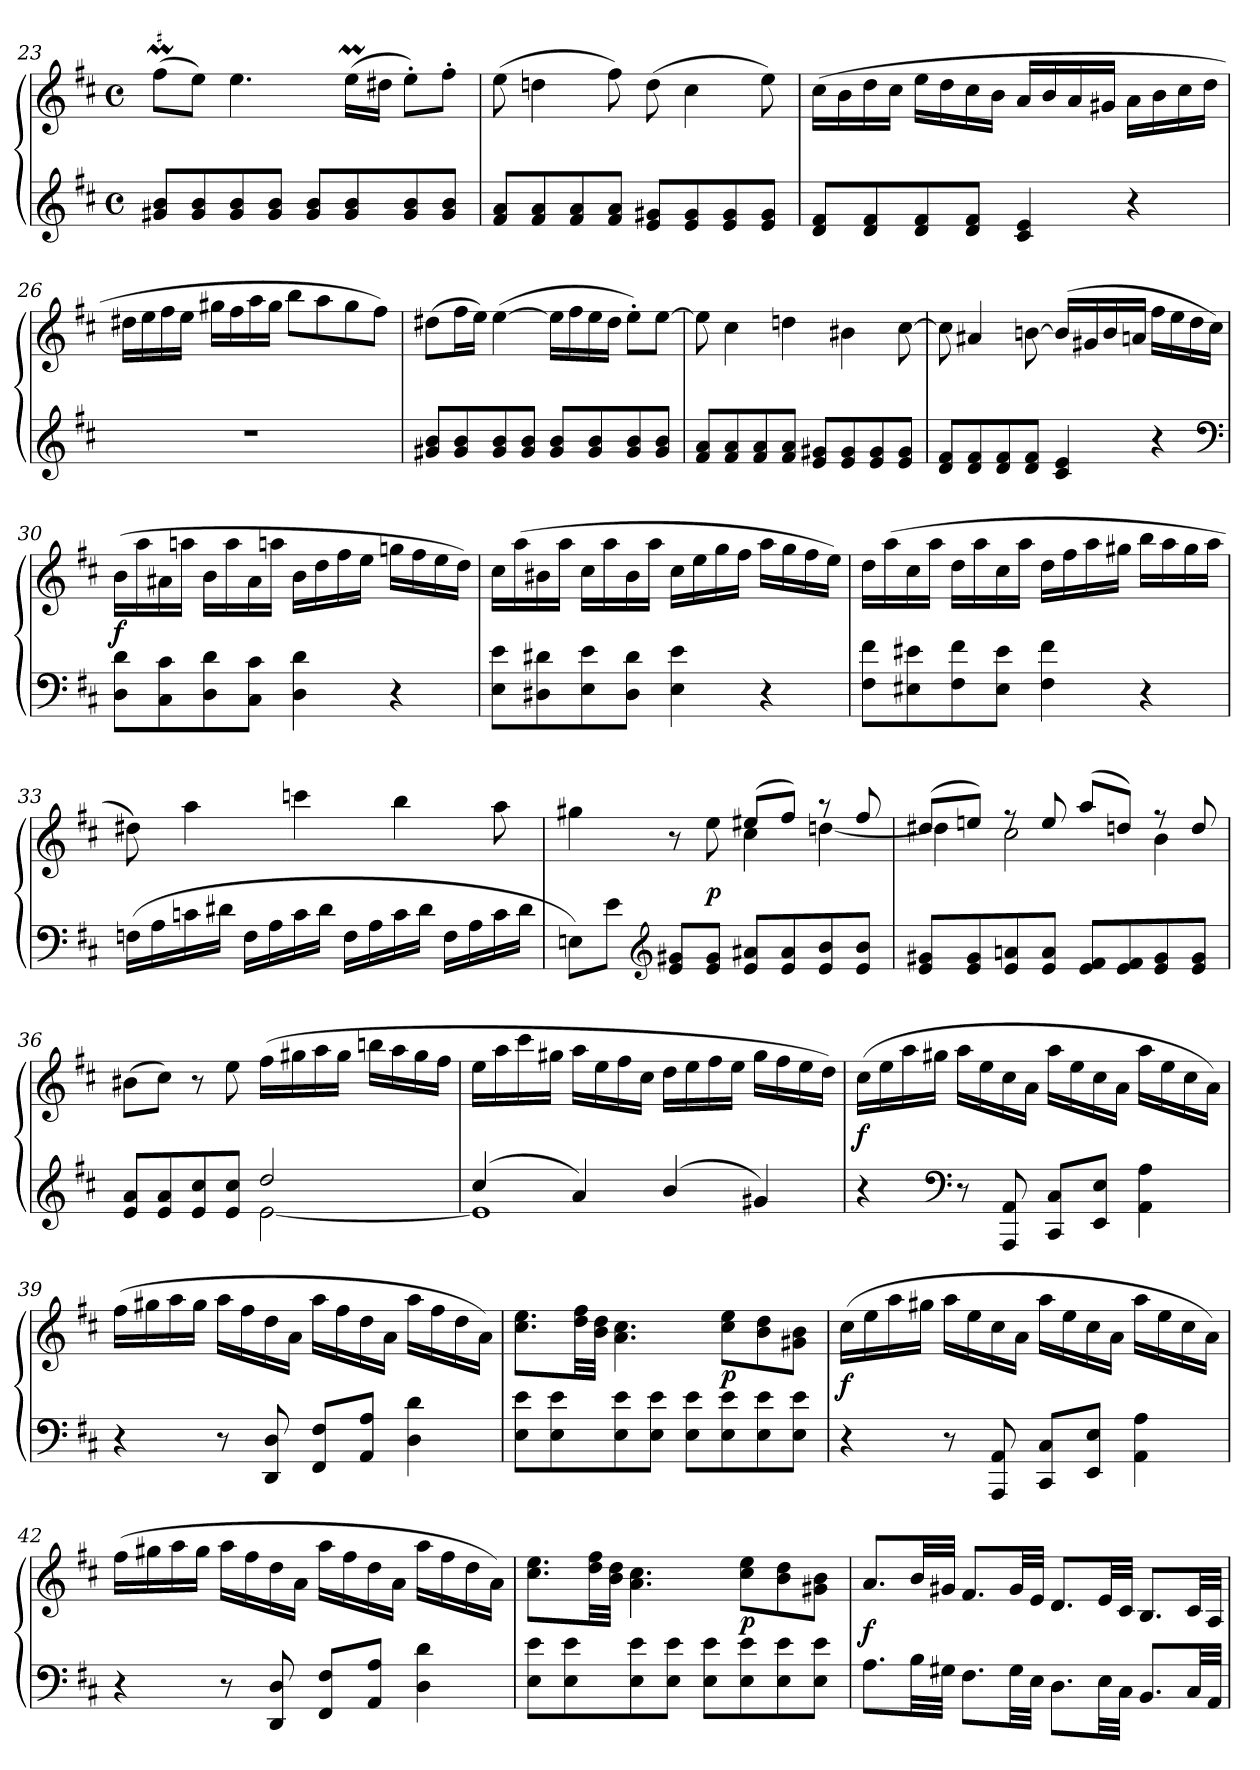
**kern	**kern	**dynam
*part1	*part1	*part1
*staff2	*staff1	*staff1/2
*clefG2	*clefG2	*
*k[f#c#]	*k[f#c#]	*
*M4/4	*M4/4	*
*met(c)	*met(c)	*
=23	=23	=23
!	!LO:MOR:acc=#	!
8g#X 8bL	(8ff#ML	.
8g# 8b	8eeJ)	.
8g# 8b	4.ee	.
8g# 8bJ	.	.
8g# 8bL	.	.
8g# 8b	(16eeMLL	.
.	16dd#XJJ	.
8g# 8b	8ee'L)	.
8g# 8bJ	8ff#'J	.
=24	=24	=24
8f# 8aL	(8ee	.
8f# 8a	4ddn	.
8f# 8a	.	.
8f# 8aJ	8ff#)	.
8e 8g#XL	(8dd	.
8e 8g#	4cc#	.
8e 8g#	.	.
8e 8g#J	8ee)	.
=25	=25	=25
8d 8f#L	(16cc#LL	.
.	16b	.
8d 8f#	16dd	.
.	16cc#JJ	.
8d 8f#	16eeLL	.
.	16dd	.
8d 8f#J	16cc#	.
.	16bJJ	.
4c# 4e	16aLL	.
.	16b	.
.	16a	.
.	16g#XJJ	.
4r	16aLL	.
.	16b	.
.	16cc#	.
.	16ddJJ	.
=26	=26	=26
1r	16dd#XLL	.
.	16ee	.
.	16ff#	.
.	16eeJJ	.
.	16gg#XLL	.
.	16ff#	.
.	16aa	.
.	16gg#JJ	.
.	8bbL	.
.	8aa	.
.	8gg#	.
.	8ff#J)	.
=27	=27	=27
8g#X 8bL	(8dd#XL	.
8g# 8b	16ff#L	.
.	16eeJJ)	.
8g# 8b	([4ee	.
8g# 8bJ	.	.
8g# 8bL	16eeLL]	.
.	16ff#	.
8g# 8b	16ee	.
.	16dd#JJ	.
8g# 8b	8ee'L)	.
8g# 8bJ	[8eeJ	.
=28	=28	=28
8f# 8aL	8ee]	.
8f# 8a	4cc#	.
8f# 8a	.	.
8f# 8aJ	4ddn	.
8e 8g#XL	.	.
8e 8g#	4b#X	.
8e 8g#	.	.
8e 8g#J	[8cc#	.
=29	=29	=29
8d 8f#L	8cc#]	.
8d 8f#	4a#X	.
8d 8f#	.	.
8d 8f#J	[8bn	.
4c# 4e	(16bLL]	.
.	16g#X	.
.	16b	.
.	16anJJ	.
4r	16ff#LL	.
.	16ee	.
.	16dd	.
.	16cc#JJ)	.
*clefF4	*	*
=30	=30	=30
8D 8dL	(16bLL	f
.	16aa	.
8C# 8c#	16a#X	.
.	16aanJJ	.
8D 8d	16bLL	.
.	16aa	.
8C# 8c#J	16a#	.
.	16aanJJ	.
4D 4d	16bLL	.
.	16dd	.
.	16ff#	.
.	16eeJJ	.
4r	16ggnLL	.
.	16ff#	.
.	16ee	.
.	16ddJJ)	.
=31	=31	=31
8E 8eL	16cc#LL	.
.	(16aa	.
8D#X 8d#X	16b#X	.
.	16aaJJ	.
8E 8e	16cc#LL	.
.	16aa	.
8D# 8d#J	16b#	.
.	16aaJJ	.
4E 4e	16cc#LL	.
.	16ee	.
.	16gg	.
.	16ff#JJ	.
4r	16aaLL	.
.	16gg	.
.	16ff#	.
.	16eeJJ)	.
=32	=32	=32
8F# 8f#L	16ddLL	.
.	(16aa	.
8E#X 8e#X	16cc#	.
.	16aaJJ	.
8F# 8f#	16ddLL	.
.	16aa	.
8E# 8e#J	16cc#	.
.	16aaJJ	.
4F# 4f#	16ddLL	.
.	16ff#	.
.	16aa	.
.	16gg#XJJ	.
4r	16bbLL	.
.	16aa	.
.	16gg#	.
.	16aaJJ	.
=33	=33	=33
(16FnLL	8dd#X)	.
16A	.	.
16cn	4aa	.
16d#XJJ	.	.
16FLL	.	.
16A	.	.
16c	4cccn	.
16d#JJ	.	.
16FLL	.	.
16A	.	.
16c	4bb	.
16d#JJ	.	.
16FLL	.	.
16A	.	.
16c	8aa	.
16d#JJ	.	.
=34	=34	=34
*	*^	*
8EnL)	2ryy	4gg#X	.
8eJ	.	.	.
*clefG2	*	*	*
8e 8g#XL	.	8r	.
8e 8g#J	.	8ee	p
8e 8a#XL	(8ee#XL	4cc#	.
8e 8a#	8ff#J)	.	.
8e 8b	8raa	[4ddn	.
8e 8bJ	8ff#	.	.
=35	=35	=35	=35
8e 8g#XL	(8dd#XL	4dd]	.
8e 8g#	8eenJ)	.	.
8e 8an	8rff	2cc#	.
8e 8aJ	8ee	.	.
8e 8f#L	(8aaL	.	.
8e 8f#	8ddnJ)	.	.
8e 8g#	8rff	4b	.
8e 8g#J	8dd	.	.
*	*v	*v	*
=36	=36	=36
*^	*	*
8e 8aL	2ryy	(8b#XL	.
8e 8a	.	8cc#J)	.
8e 8cc#	.	8r	.
8e 8cc#J	.	8ee	.
2dd	[2e	(16ff#LL	.
.	.	16gg#X	.
.	.	16aa	.
.	.	16gg#JJ	.
.	.	16bbnLL	.
.	.	16aa	.
.	.	16gg#	.
.	.	16ff#JJ	.
=37	=37	=37	=37
(4cc#	1e]	16eeLL	.
.	.	16aa	.
.	.	16ccc#	.
.	.	16gg#XJJ	.
4a)	.	16aaLL	.
.	.	16ee	.
.	.	16ff#	.
.	.	16cc#JJ	.
(4b	.	16ddLL	.
.	.	16ee	.
.	.	16ff#	.
.	.	16eeJJ	.
4g#X)	.	16gg#LL	.
.	.	16ff#	.
.	.	16ee	.
.	.	16ddJJ)	.
*v	*v	*	*
=38	=38	=38
4r	(16cc#LL	f
.	16ee	.
.	16aa	.
.	16gg#XJJ	.
*clefF4	*	*
8r	16aaLL	.
.	16ee	.
8AAA 8AA	16cc#	.
.	16aJJ	.
8CC# 8C#L	16aaLL	.
.	16ee	.
8EE 8EJ	16cc#	.
.	16aJJ	.
4AA 4A	16aaLL	.
.	16ee	.
.	16cc#	.
.	16aJJ)	.
=39	=39	=39
4r	(16ff#LL	.
.	16gg#X	.
.	16aa	.
.	16gg#JJ	.
8r	16aaLL	.
.	16ff#	.
8DD 8D	16dd	.
.	16aJJ	.
8FF# 8F#L	16aaLL	.
.	16ff#	.
8AA 8AJ	16dd	.
.	16aJJ	.
4D 4d	16aaLL	.
.	16ff#	.
.	16dd	.
.	16aJJ)	.
=40	=40	=40
8E 8eL	8.cc# 8.eeL	.
8E 8e	.	.
.	32dd 32ff#LL	.
.	32b 32ddJJJ	.
8E 8e	4.a 4.cc#	.
8E 8eJ	.	.
8E 8eL	.	.
8E 8e	8cc# 8eeL	p
8E 8e	8b 8dd	.
8E 8eJ	8g#X 8bJ	.
=41	=41	=41
4r	(16cc#LL	f
.	16ee	.
.	16aa	.
.	16gg#XJJ	.
8r	16aaLL	.
.	16ee	.
8AAA 8AA	16cc#	.
.	16aJJ	.
8CC# 8C#L	16aaLL	.
.	16ee	.
8EE 8EJ	16cc#	.
.	16aJJ	.
4AA 4A	16aaLL	.
.	16ee	.
.	16cc#	.
.	16aJJ)	.
=42	=42	=42
4r	(16ff#LL	.
.	16gg#X	.
.	16aa	.
.	16gg#JJ	.
8r	16aaLL	.
.	16ff#	.
8DD 8D	16dd	.
.	16aJJ	.
8FF# 8F#L	16aaLL	.
.	16ff#	.
8AA 8AJ	16dd	.
.	16aJJ	.
4D 4d	16aaLL	.
.	16ff#	.
.	16dd	.
.	16aJJ)	.
=43	=43	=43
8E 8eL	8.cc# 8.eeL	.
8E 8e	.	.
.	32dd 32ff#LL	.
.	32b 32ddJJJ	.
8E 8e	4.a 4.cc#	.
8E 8eJ	.	.
8E 8eL	.	.
8E 8e	8cc# 8eeL	p
8E 8e	8b 8dd	.
8E 8eJ	8g#X 8bJ	.
=44	=44	=44
8.AL	8.aL	f
32BLL	32bLL	.
32G#XJJJ	32g#XJJJ	.
8.F#L	8.f#L	.
32G#LL	32g#LL	.
32EJJJ	32eJJJ	.
8.DL	8.dL	.
32ELL	32eLL	.
32C#JJJ	32c#JJJ	.
8.BBL	8.BL	.
32C#LL	32c#LL	.
32AAJJJ	32AJJJ	.
=	=	=
*-	*-	*-
